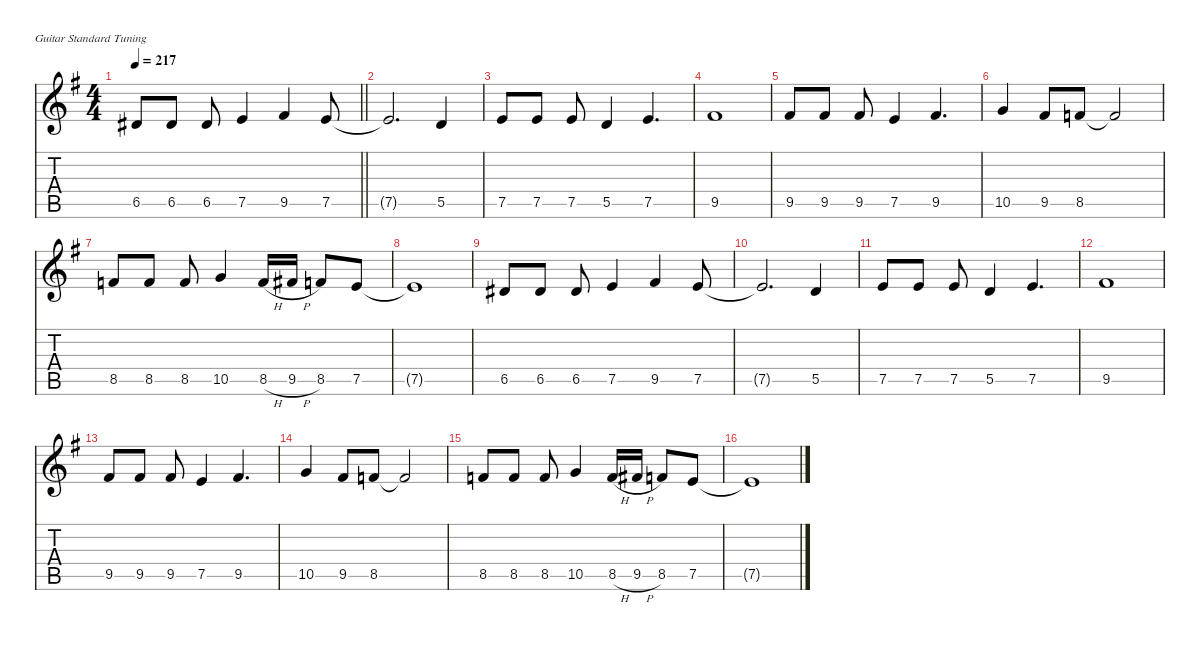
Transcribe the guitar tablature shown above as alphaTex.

\defaultSystemsLayout 4
\hideDynamics
\bracketExtendMode nobrackets
\singleTrackTrackNamePolicy hidden
\multiTrackTrackNamePolicy hidden
\firstSystemTrackNameMode fullname
\firstSystemTrackNameOrientation horizontal
\otherSystemsTrackNameOrientation horizontal
\track ("Guitar 3" "dist.guit.") {defaultSystemsLayout 8 instrument distortionguitar}
\staff {score tabs}
\tuning (E4 B3 G3 D3 A2 E2)
\ts (4 4)
\tempo 217
\clef g2
\barLineRight lightlight
\ks eminor
6.5{acc #}.8{dy f beam Up} 6.5{acc #}.8{beam Up} 6.5{acc #}.8{beam Up} 7.5{acc forcenatural}.4{beam Up} 9.5{acc #}.4{beam Up} 7.5{acc forcenatural}.8{beam Up} |
7.5{t acc forcenatural}.2{d beam Up} 5.5{acc forcenatural}.4{beam Up} |
7.5{acc forcenatural}.8{beam Up} 7.5{acc forcenatural}.8{beam Up} 7.5{acc forcenatural}.8{beam Up} 5.5{acc forcenatural}.4{beam Up} 7.5{acc forcenatural}.4{d beam Up} |
9.5{acc #}.1{beam Up} |
9.5{acc #}.8{beam Up} 9.5{acc #}.8{beam Up} 9.5{acc #}.8{beam Up} 7.5{acc forcenatural}.4{beam Up} 9.5{acc #}.4{d beam Up} |
10.5{acc forcenatural}.4{beam Up} 9.5{acc #}.8{beam Up} 8.5{acc forcenatural}.8{beam Up} 8.5{t acc forcenatural}.2{beam Up} |
8.5{acc forcenatural}.8{beam Up} 8.5{acc forcenatural}.8{beam Up} 8.5{acc forcenatural}.8{beam Up} 10.5{acc forcenatural}.4{beam Up} 8.5{h acc forcenatural}.16{beam Up} 9.5{h acc #}.16{beam Up} 8.5{acc forcenatural}.8{beam Up} 7.5{acc forcenatural}.8{beam Up} |
7.5{t acc forcenatural}.1{beam Up} |
6.5{acc #}.8{beam Up} 6.5{acc #}.8{beam Up} 6.5{acc #}.8{beam Up} 7.5{acc forcenatural}.4{beam Up} 9.5{acc #}.4{beam Up} 7.5{acc forcenatural}.8{beam Up} |
7.5{t acc forcenatural}.2{d beam Up} 5.5{acc forcenatural}.4{beam Up} |
7.5{acc forcenatural}.8{beam Up} 7.5{acc forcenatural}.8{beam Up} 7.5{acc forcenatural}.8{beam Up} 5.5{acc forcenatural}.4{beam Up} 7.5{acc forcenatural}.4{d beam Up} |
9.5{acc #}.1{beam Up} |
9.5{acc #}.8{beam Up} 9.5{acc #}.8{beam Up} 9.5{acc #}.8{beam Up} 7.5{acc forcenatural}.4{beam Up} 9.5{acc #}.4{d beam Up} |
10.5{acc forcenatural}.4{beam Up} 9.5{acc #}.8{beam Up} 8.5{acc forcenatural}.8{beam Up} 8.5{t acc forcenatural}.2{beam Up} |
8.5{acc forcenatural}.8{beam Up} 8.5{acc forcenatural}.8{beam Up} 8.5{acc forcenatural}.8{beam Up} 10.5{acc forcenatural}.4{beam Up} 8.5{h acc forcenatural}.16{beam Up} 9.5{h acc #}.16{beam Up} 8.5{acc forcenatural}.8{beam Up} 7.5{acc forcenatural}.8{beam Up} |
7.5{t acc forcenatural}.1{beam Up}
